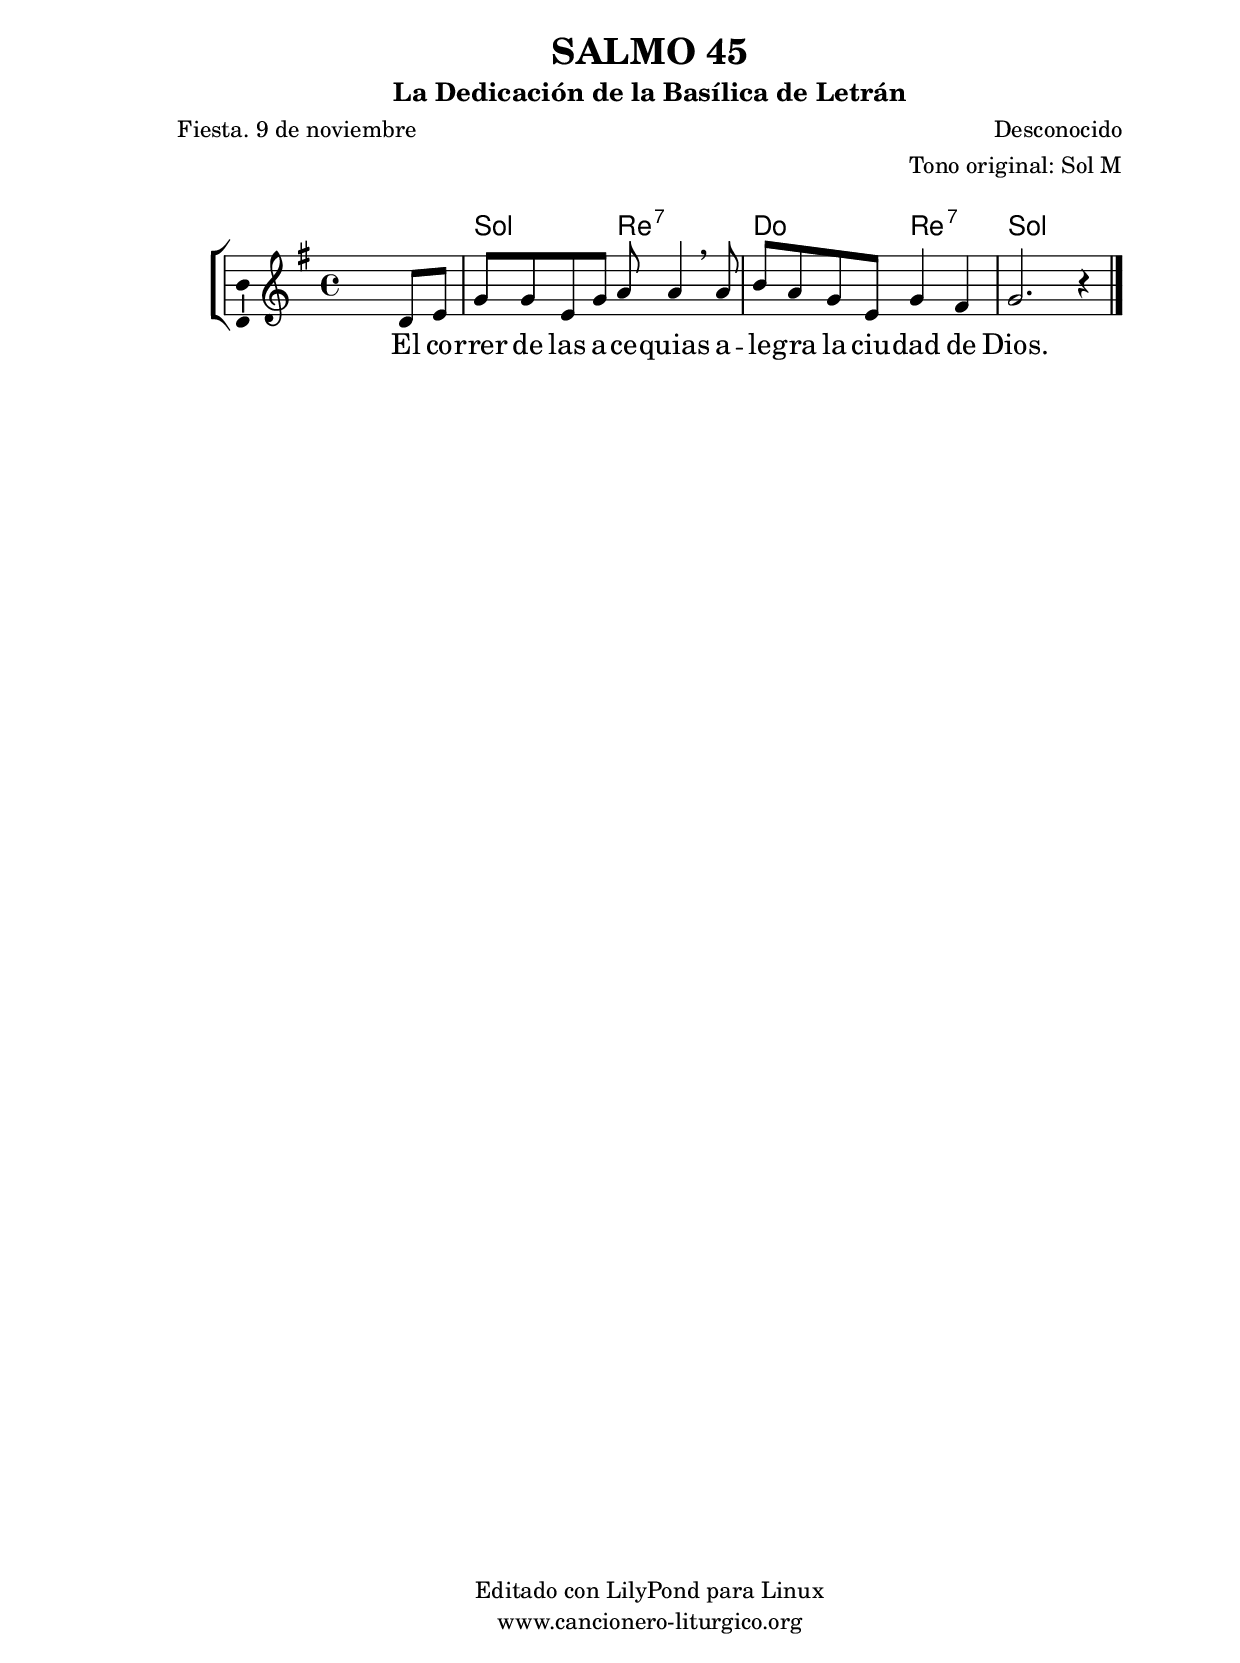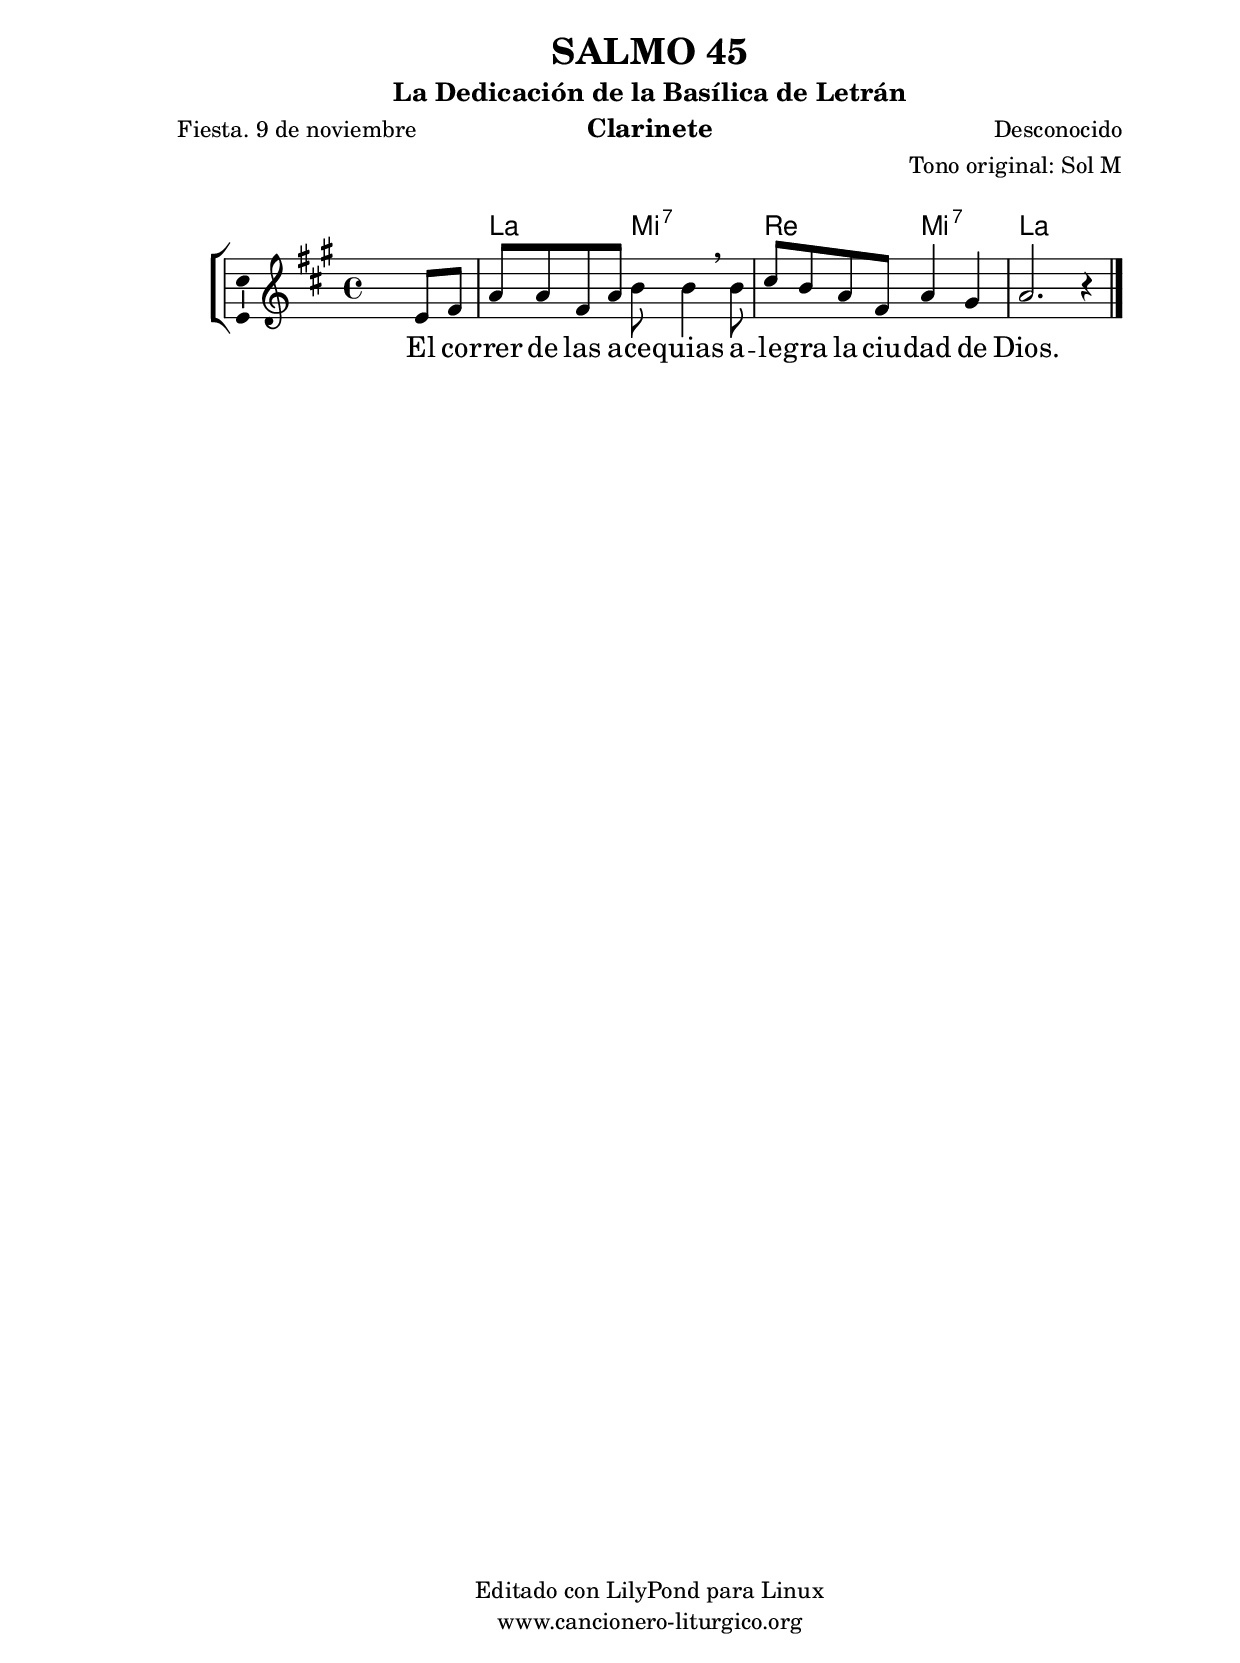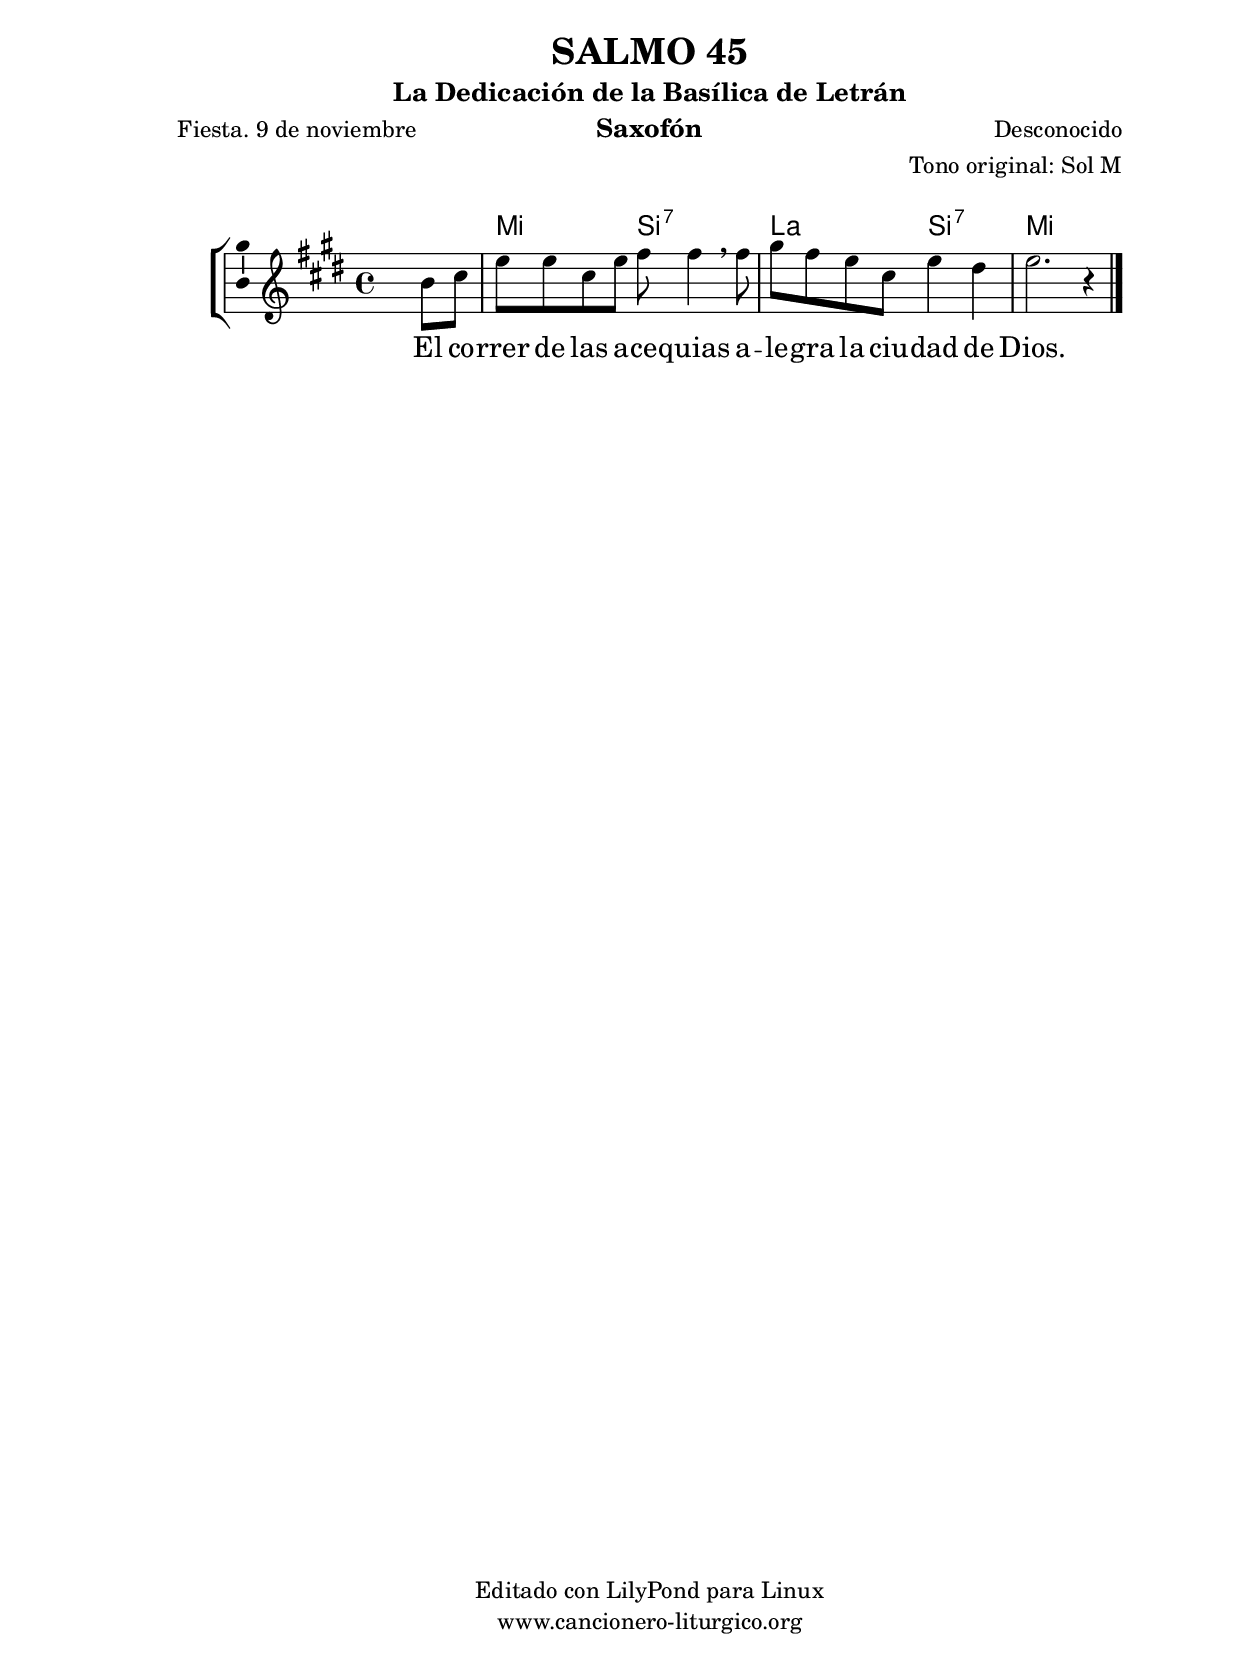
%
%para convertir .midi en .wav:
%timidity filename.midi -Ow -o finename.wav
%
%
%Para convertir de .wav a .mp3:
%lame -h -m j filename.wav
%
%
%para escuchar el midi:
%timidity nombrefichero.midi
%


%versión de lilypond para la que se ha escrito esta partitura:
\version "2.16.0"

	%Tamaño papel
	#(set-default-paper-size "a4")
	%Tamaño partitura
	#(set-global-staff-size 20)
	%No responde al pulsar sobre una nota
	#(ly:set-option 'point-and-click #f)

%parámetros del encabezamiento:
\header {
	title = "SALMO 45"
	subtitle = "La Dedicación de la Basílica de Letrán"
	composer = "Desconocido"
	poet = "Fiesta. 9 de noviembre"
	meter = ""
	arranger = "Tono original: Sol M"
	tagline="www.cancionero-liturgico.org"
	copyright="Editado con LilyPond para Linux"
	}

%parámetros asociados al papel:
\paper  {
	oddHeaderMarkup = \markup {\fill-line { \on-the-fly #not-first-page \fromproperty #'header:title \on-the-fly #not-first-page \fromproperty #'header:composer }}
	evenHeaderMarkup = \markup {\fill-line { \fromproperty #'header:composer \fromproperty #'header:title }}
	#(set-paper-size "a4")
	print-page-number = ##f
	first-page-number = 1
	print-first-page-number = ##f
%	head-separation = 3.0 \cm
	top-margin = 2.0 \cm
	bottom-margin = 0.5\cm
%%%	bottom-margin = -1.0\cm
	left-margin = 3.0 \cm
	line-width = 16.0 \cm 
	indent = 8\mm
	interscoreline = 2.\mm
	between-system-space = 15\mm
%	para que las partituras no llenen la hoja:
	ragged-bottom = ##t
%	idem para la última hoja:
	ragged-last-bottom = ##f
%	para que las partituras llenen el ancho del papel:
	ragged-last = ##f
	after-title-space = 2.5 \cm
%page-count=1
%system-count=8

	%Flexible Vertical Spacing
%	markup-markup-spacing =
%	#'((basic-distance . 15) (minimum-distance . 15) (padding . 3))
	markup-system-spacing =
	#'((basic-distance . 15) (minimum-distance . 15) (padding . 3))
	system-system-spacing =
	#'((basic-distance . 15) (minimum-distance . 15) (padding . 3))
	score-system-spacing =
	#'((basic-distance . 15) (minimum-distance . 15) (padding . 5))
%	top-system-spacing = % header
%	#'((basic-distance . 8) (minimum-distance . 0) (padding . 3))
%	top-markup-spacing =
%	#'((basic-distance . 20) (minimum-distance . 20) (padding . 3))
	last-bottom-spacing = % footer
	#'((basic-distance . 5) (minimum-distance . 5) (padding . 3))
%	score-markup-spacing =
%	#'((basic-distance . 16) (minimum-distance . 13) (padding . 3))

	}


%parámetros que afectan a toda la partitura:
global =  {
	%clave de sol (G):
	\clef G
	%armadura:
%	\transpose g f
	\key g \major
	\tempo 4=75
	\set Score.tempoHideNote = ##t
	}


acordes = {
	\italianChords
	\chordmode {
%	\transpose g f
{

s1
g2 d:7 c d:7 g s

	}
	}
}

melodia = 
%	\transpose g f
{
	\relative c'{

\time 4/4
s2 s4 d8 e
g8 g e g a a4 \breathe a8
b8 a g e g4 fis
g2. r4


	\bar "|."
	}
	}


texto = \lyricmode {
El co -- rrer de las a -- ce -- quias a -- le -- gra la ciu -- dad de Dios.
	}


acordesStaff = \context ChordNames = acordesStaff <<
	\set chordChanges = ##t
	\acordes
	>>


vozStaff = \context Voice = vozStaff
\with {\consists "Ambitus_engraver"}
<<
%	\set Staff.instrumentName = ""
%	\set Staff.shortInstrumentName = ""
%	\set Staff.midiInstrument = #"clarinet"
%	\set Staff.midiInstrument = #"cello"
%	\set Staff.midiInstrument = #"flute"
	\set Staff.midiInstrument = #"electric guitar (jazz)"
%	\set Staff.midiInstrument = #"english horn"
%	\set Staff.midiInstrument = #"violin"
%	\set Staff.midiInstrument = #"glockenspiel"
	\set Staff.midiMinimumVolume = #0.7
	\set Staff.midiMaximumVolume = #0.9
	\global
	\melodia
	>>


textoStaff = \context Lyrics = textoStaff <<
	\lyricsto vozStaff \texto
	>>

\book {
	\score {
		\context ChoirStaff {
			\override StaffGroup.SystemStartBracket #'collapse-height = #1
			\override Score.SystemStartBar #'collapse-height = #1
			<<
			\acordesStaff
			\vozStaff
			\textoStaff
			>>
			}
		\layout {
	    		\context {
				\Lyrics
				\override LyricText #'font-size = #2
				}
	   		 \context {
				\Score
				%fontSize = #3
				\override StaffSymbol #'staff-space = #(magstep +3)
				%\override Beam #'thickness = #0.55
				%\override SpacingSpanner #'spacing-increment = #1.0
				%\override Slur #'height-limit = #1.5
				}
			}
		}
	\score {
		\unfoldRepeats
		\context ChoirStaff {
			<<
			\acordesStaff
			\vozStaff
			>>
			}
		\midi {
	  		\context {
	  			\Score
				tempoWholesPerMinute = #(ly:make-moment 70 4)
				}
			}
		}
	}

%Partitura para clarinete
#(define output-suffix "C")
\book {
	\header{
		instrument = "Clarinete"
		}
	\score {
		\context ChoirStaff {
			\override StaffGroup.SystemStartBracket #'collapse-height = #1
			\override Score.SystemStartBar #'collapse-height = #1
\transpose c d
			<<
			\acordesStaff
			\vozStaff
			\textoStaff
			>>
			}
		\layout {
	    		\context {
				\Lyrics
				\override LyricText #'font-size = #2
				}
	   		 \context {
				\Score
				%fontSize = #3
				\override StaffSymbol #'staff-space = #(magstep +3)
				%\override Beam #'thickness = #0.55
				%\override SpacingSpanner #'spacing-increment = #1.0
				%\override Slur #'height-limit = #1.5
				}
			}
		}
	}

%Partitura para saxofón
#(define output-suffix "S")
\book {
	\header{
		instrument = "Saxofón"
		}
	\score {
		\context ChoirStaff {
			\override StaffGroup.SystemStartBracket #'collapse-height = #1
			\override Score.SystemStartBar #'collapse-height = #1
\transpose c a
			<<
			\acordesStaff
			\vozStaff
			\textoStaff
			>>
			}
		\layout {
	    		\context {
				\Lyrics
				\override LyricText #'font-size = #2
				}
	   		 \context {
				\Score
				%fontSize = #3
				\override StaffSymbol #'staff-space = #(magstep +3)
				%\override Beam #'thickness = #0.55
				%\override SpacingSpanner #'spacing-increment = #1.0
				%\override Slur #'height-limit = #1.5
				}
			}
		}
	}

